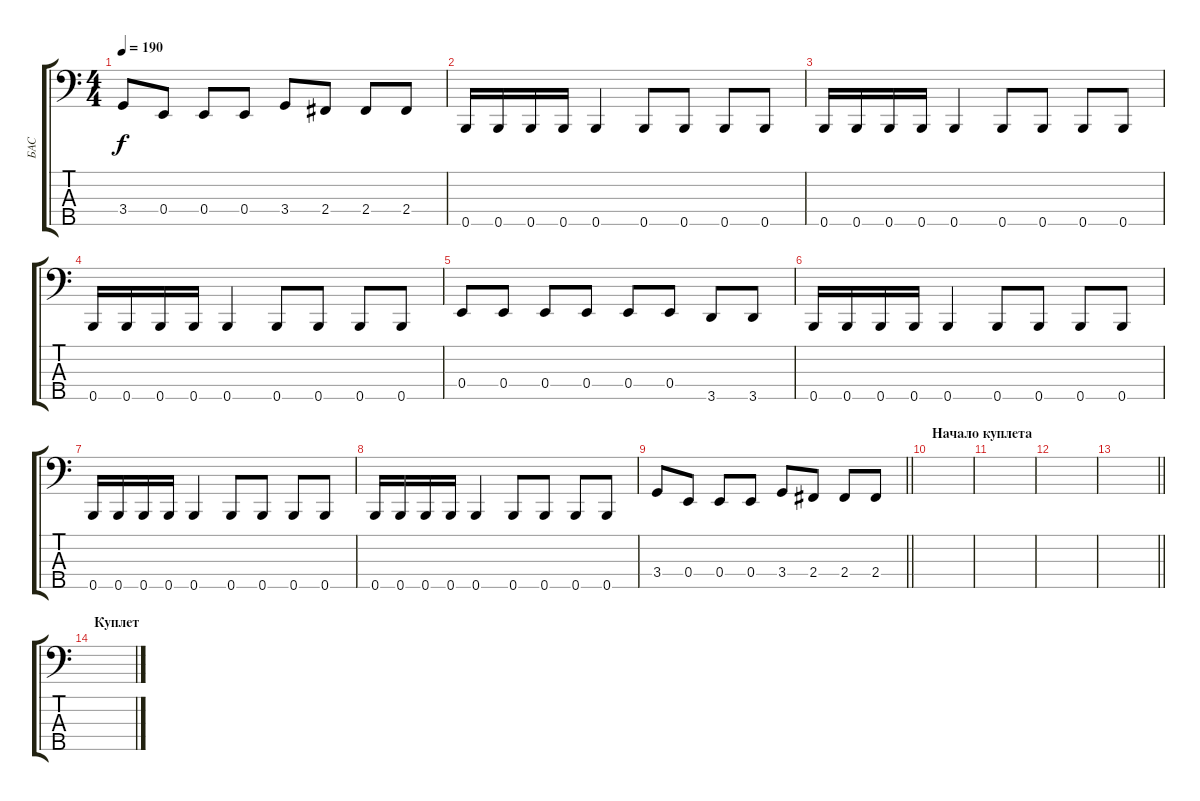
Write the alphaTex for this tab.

\track ("БАС" "БАС") {instrument electricbasspick}
\staff {score tabs}
\tuning (G2 D2 A1 E1 B0) {hide}
\ts (4 4)
\tempo 190
\clef f4
\ks c
3.4.8{dy f} 0.4.8 0.4.8 0.4.8 3.4.8 2.4.8 2.4.8 2.4.8 |
0.5.16 0.5.16 0.5.16 0.5.16 0.5.4 0.5.8 0.5.8 0.5.8 0.5.8 |
0.5.16 0.5.16 0.5.16 0.5.16 0.5.4 0.5.8 0.5.8 0.5.8 0.5.8 |
0.5.16 0.5.16 0.5.16 0.5.16 0.5.4 0.5.8 0.5.8 0.5.8 0.5.8 |
0.4.8 0.4.8 0.4.8 0.4.8 0.4.8 0.4.8 3.5.8 3.5.8 |
0.5.16 0.5.16 0.5.16 0.5.16 0.5.4 0.5.8 0.5.8 0.5.8 0.5.8 |
0.5.16 0.5.16 0.5.16 0.5.16 0.5.4 0.5.8 0.5.8 0.5.8 0.5.8 |
0.5.16 0.5.16 0.5.16 0.5.16 0.5.4 0.5.8 0.5.8 0.5.8 0.5.8 |
\barLineRight lightlight
3.4.8 0.4.8 0.4.8 0.4.8 3.4.8 2.4.8 2.4.8 2.4.8 |
\section ("" "Начало куплета")
|
|
|
\barLineRight lightlight
|
\section ("" "Куплет")
